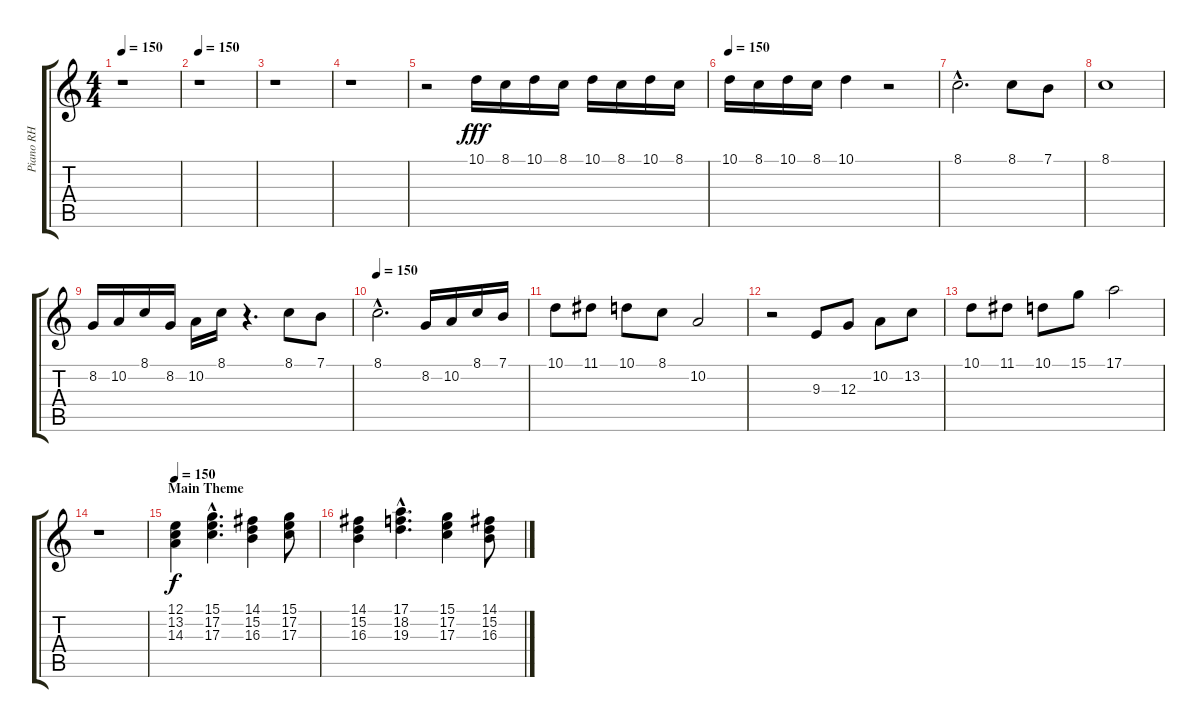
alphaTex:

\track ("Piano RH" "Piano RH") {instrument acousticgrandpiano}
\staff {score tabs}
\tuning (E4 B3 G3 D3 A2 E2) {hide}
\ts (4 4)
\tempo 150
\clef g2
\ks c
r.1{dy f} |
\tempo 150
r.1 |
r.1 |
r.1 |
r.2 10.1.16{dy fff} 8.1.16 10.1.16 8.1.16 10.1.16 8.1.16 10.1.16 8.1.16 |
\tempo 150
10.1.16 8.1.16 10.1.16 8.1.16 10.1.4 r.2 |
8.1{hac}.2{d} 8.1.8 7.1.8 |
8.1.1 |
8.2.16 10.2.16 8.1.16 8.2.16 10.2.16 8.1.16 r.4{d} 8.1.8 7.1.8 |
\tempo 150
8.1{hac}.2{d} 8.2.16 10.2.16 8.1.16 7.1.16 |
10.1.8 11.1.8 10.1.8 8.1.8 10.2.2 |
r.2 9.3.8 12.3.8 10.2.8 13.2.8 |
10.1.8 11.1.8 10.1.8 15.1.8 17.1.2 |
r.1 |
\section ("" "Main Theme")
\tempo 150
(12.1 13.2 14.3).4{dy f} (15.1{hac} 17.2{hac} 17.3{hac}).4{d} (14.1 15.2 16.3).4 (15.1 17.2 17.3).8 |
(14.1 15.2 16.3).4 (17.1{hac} 18.2{hac} 19.3{hac}).4{d} (15.1 17.2 17.3).4 (14.1 15.2 16.3).8
